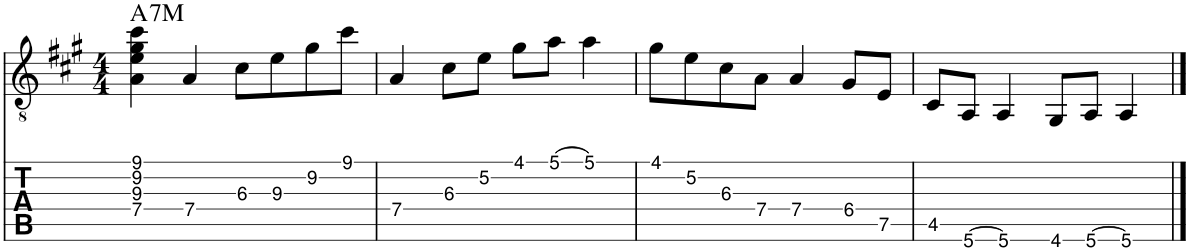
**kern	**kern	**harte
*part1	*part1	*part1
*staff2	*staff1	*
*I"Guitare classique	*	*
*I'Guit.	*	*
*stria6	*	*
*	*clefGv2	*
*k[f#c#g#]	*k[f#c#g#]	*
*M4/4	*M4/4	*
=1	=1	=1
!	!	!LO:H:kt=7
4A 4e 4g# 4cc#	4A\ 4e\ 4g#\ 4cc#\	A:7
4A	4A/	.
8c#L	8c#\L	.
8eJ	8e\	.
8g#L	8g#\	.
8cc#J	8cc#\J	.
=2	=2	=2
4A	4A/	.
8c#L	8c#\L	.
8eJ	8e\J	.
8g#L	8g#\L	.
[8aJ	8a\J	.
4a]	4a\	.
=3	=3	=3
8g#L	8g#\L	.
8eJ	8e\	.
8c#L	8c#\	.
8AJ	8A\J	.
4A	4A/	.
8G#L	8G#/L	.
8EJ	8E/J	.
=4	=4	=4
8C#L	8C#/L	.
[8AAJ	8AA/J	.
4AA]	4AA/	.
8GG#L	8GG#/L	.
[8AAJ	8AA/J	.
4AA]	4AA/	.
==	==	==
*-	*-	*-
